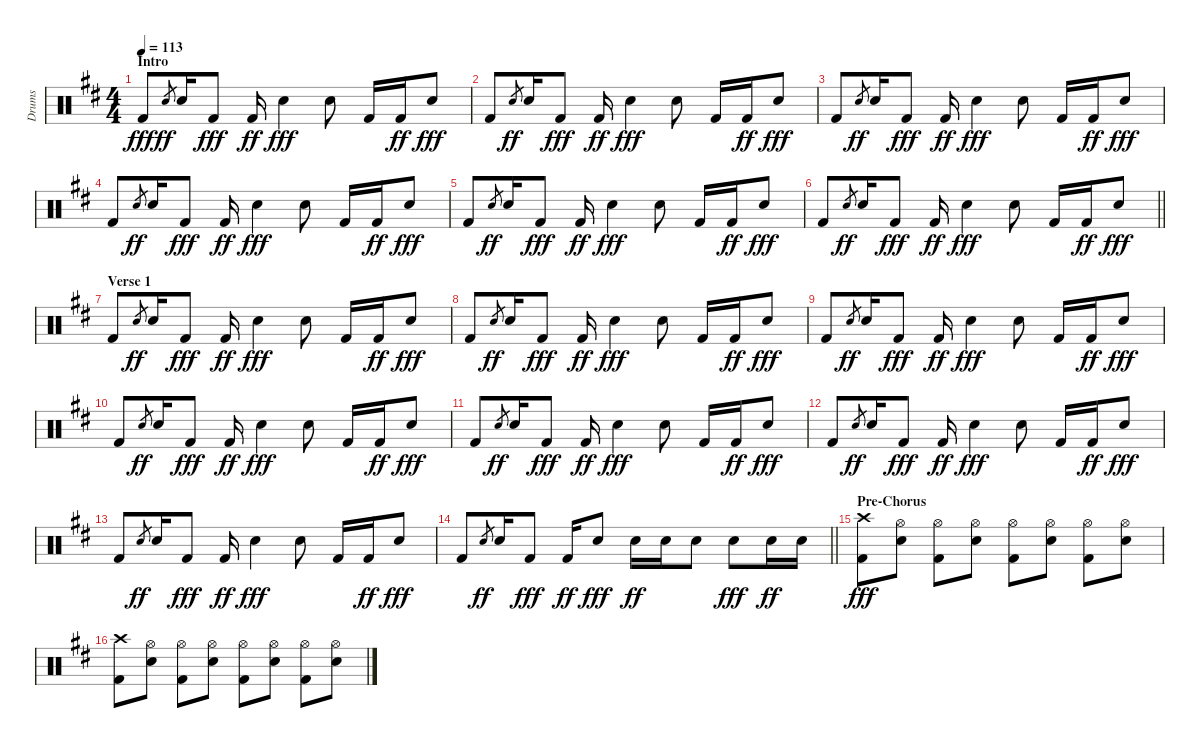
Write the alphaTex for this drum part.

\track ("Drums" "Drums") {instrument percussion}
\staff {score}
\articulation defaults
\ts (4 4)
\section ("" "Intro")
\tempo 113
\clef neutral
\ks d "Kick (hit) 2".8{dy fff} "Electric Snare (hit)".8{gr dy ff} "Snare (hit) 2".16 "Kick (hit) 2".8{dy fff} "Kick (hit) 2".16{dy ff} "Snare (hit) 2".4{dy fff} "Snare (hit) 2".8 "Kick (hit) 2".16 "Kick (hit) 2".16{dy ff} "Snare (hit) 2".8{dy fff}
|
"Kick (hit) 2".8 "Electric Snare (hit)".8{gr dy ff} "Snare (hit) 2".16 "Kick (hit) 2".8{dy fff} "Kick (hit) 2".16{dy ff} "Snare (hit) 2".4{dy fff} "Snare (hit) 2".8 "Kick (hit) 2".16 "Kick (hit) 2".16{dy ff} "Snare (hit) 2".8{dy fff} |
"Kick (hit) 2".8 "Electric Snare (hit)".8{gr dy ff} "Snare (hit) 2".16 "Kick (hit) 2".8{dy fff} "Kick (hit) 2".16{dy ff} "Snare (hit) 2".4{dy fff} "Snare (hit) 2".8 "Kick (hit) 2".16 "Kick (hit) 2".16{dy ff} "Snare (hit) 2".8{dy fff} |
"Kick (hit) 2".8 "Electric Snare (hit)".8{gr dy ff} "Snare (hit) 2".16 "Kick (hit) 2".8{dy fff} "Kick (hit) 2".16{dy ff} "Snare (hit) 2".4{dy fff} "Snare (hit) 2".8 "Kick (hit) 2".16 "Kick (hit) 2".16{dy ff} "Snare (hit) 2".8{dy fff} |
"Kick (hit) 2".8 "Electric Snare (hit)".8{gr dy ff} "Snare (hit) 2".16 "Kick (hit) 2".8{dy fff} "Kick (hit) 2".16{dy ff} "Snare (hit) 2".4{dy fff} "Snare (hit) 2".8 "Kick (hit) 2".16 "Kick (hit) 2".16{dy ff} "Snare (hit) 2".8{dy fff} |
\barLineRight lightlight "Kick (hit) 2".8 "Electric Snare (hit)".8{gr dy ff} "Snare (hit) 2".16 "Kick (hit) 2".8{dy fff} "Kick (hit) 2".16{dy ff} "Snare (hit) 2".4{dy fff} "Snare (hit) 2".8 "Kick (hit) 2".16 "Kick (hit) 2".16{dy ff} "Snare (hit) 2".8{dy fff}
|
\section ("" "Verse 1")
"Kick (hit) 2".8 "Electric Snare (hit)".8{gr dy ff} "Snare (hit) 2".16 "Kick (hit) 2".8{dy fff} "Kick (hit) 2".16{dy ff} "Snare (hit) 2".4{dy fff} "Snare (hit) 2".8 "Kick (hit) 2".16 "Kick (hit) 2".16{dy ff} "Snare (hit) 2".8{dy fff} |
"Kick (hit) 2".8 "Electric Snare (hit)".8{gr dy ff} "Snare (hit) 2".16 "Kick (hit) 2".8{dy fff} "Kick (hit) 2".16{dy ff} "Snare (hit) 2".4{dy fff} "Snare (hit) 2".8 "Kick (hit) 2".16 "Kick (hit) 2".16{dy ff} "Snare (hit) 2".8{dy fff} |
"Kick (hit) 2".8 "Electric Snare (hit)".8{gr dy ff} "Snare (hit) 2".16 "Kick (hit) 2".8{dy fff} "Kick (hit) 2".16{dy ff} "Snare (hit) 2".4{dy fff} "Snare (hit) 2".8 "Kick (hit) 2".16 "Kick (hit) 2".16{dy ff} "Snare (hit) 2".8{dy fff} |
"Kick (hit) 2".8 "Electric Snare (hit)".8{gr dy ff} "Snare (hit) 2".16 "Kick (hit) 2".8{dy fff} "Kick (hit) 2".16{dy ff} "Snare (hit) 2".4{dy fff} "Snare (hit) 2".8 "Kick (hit) 2".16 "Kick (hit) 2".16{dy ff} "Snare (hit) 2".8{dy fff} |
"Kick (hit) 2".8 "Electric Snare (hit)".8{gr dy ff} "Snare (hit) 2".16 "Kick (hit) 2".8{dy fff} "Kick (hit) 2".16{dy ff} "Snare (hit) 2".4{dy fff} "Snare (hit) 2".8 "Kick (hit) 2".16 "Kick (hit) 2".16{dy ff} "Snare (hit) 2".8{dy fff} |
"Kick (hit) 2".8 "Electric Snare (hit)".8{gr dy ff} "Snare (hit) 2".16 "Kick (hit) 2".8{dy fff} "Kick (hit) 2".16{dy ff} "Snare (hit) 2".4{dy fff} "Snare (hit) 2".8 "Kick (hit) 2".16 "Kick (hit) 2".16{dy ff} "Snare (hit) 2".8{dy fff} |
"Kick (hit) 2".8 "Electric Snare (hit)".8{gr dy ff} "Snare (hit) 2".16 "Kick (hit) 2".8{dy fff} "Kick (hit) 2".16{dy ff} "Snare (hit) 2".4{dy fff} "Snare (hit) 2".8 "Kick (hit) 2".16 "Kick (hit) 2".16{dy ff} "Snare (hit) 2".8{dy fff} |
\barLineRight lightlight "Kick (hit) 2".8 "Electric Snare (hit)".8{gr dy ff} "Snare (hit) 2".16 "Kick (hit) 2".8{dy fff} "Kick (hit) 2".16{dy ff} "Snare (hit) 2".8{dy fff} "Snare (hit) 2".16{dy ff} "Snare (hit) 2".16 "Snare (hit) 2".8 "Snare (hit) 2".8{dy fff} "Snare (hit) 2".16{dy ff} "Snare (hit) 2".16
|
\section ("" "Pre-Chorus")
("Crash high (hit)" "Kick (hit) 2").8{dy fff} ("Hi-Hat (open)" "Snare (hit) 2").8 ("Hi-Hat (open)" "Kick (hit) 2").8 ("Hi-Hat (open)" "Snare (hit) 2").8 ("Hi-Hat (open)" "Kick (hit) 2").8 ("Hi-Hat (open)" "Snare (hit) 2").8 ("Hi-Hat (open)" "Kick (hit) 2").8 ("Hi-Hat (open)" "Snare (hit) 2").8 |
("Crash high (hit)" "Kick (hit) 2").8 ("Hi-Hat (open)" "Snare (hit) 2").8 ("Hi-Hat (open)" "Kick (hit) 2").8 ("Hi-Hat (open)" "Snare (hit) 2").8 ("Hi-Hat (open)" "Kick (hit) 2").8 ("Hi-Hat (open)" "Snare (hit) 2").8 ("Hi-Hat (open)" "Kick (hit) 2").8 ("Hi-Hat (open)" "Snare (hit) 2").8
